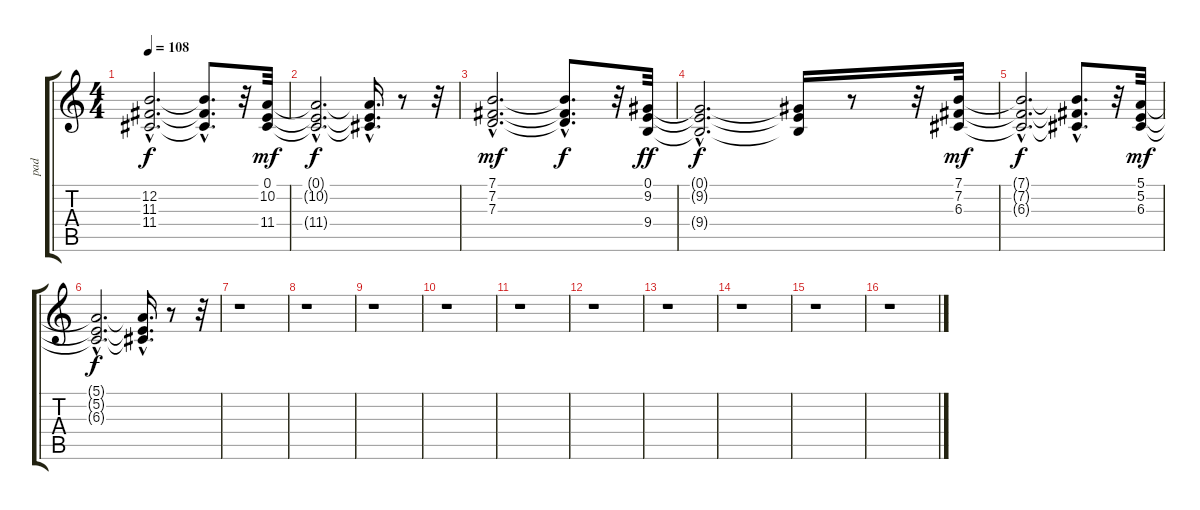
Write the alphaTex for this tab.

\track ("pad" "pad") {instrument pad2warm}
\staff {score tabs}
\tuning (E4 B3 G3 D3 A2 E2) {hide}
\ts (4 4)
\tempo 108
\clef g2
\ks c
(12.2{hac t} 11.3{hac t} 11.4{hac t}).2{d dy f} (12.2{t} 11.3{hac t} 11.4{hac t}).8{d} r.32 (0.1 10.2 11.4).32{dy mf} |
(0.1{hac t} 10.2{hac t} 11.4{hac t}).2{d dy f} (0.1{hac t} 10.2{hac t} 11.4{hac t}).16{d} r.8 r.32 |
(7.1{hac} 7.2{hac} 7.3{hac}).2{d dy mf volume 14 instrument pad2warm} (7.1{hac t} 7.2{t} 7.3{t}).8{d dy f} r.32 (0.1 9.2 9.4).32{dy ff} |
(0.1{hac t} 9.2{hac t} 9.4{hac t}).2{d dy f} (0.1{t} 9.2{t} 9.4{t}).16 r.8 r.32 (7.1 7.2 6.3).32{dy mf} |
(7.1{hac t} 7.2{hac t} 6.3{hac t}).2{d dy f} (7.1{t} 7.2{hac t} 6.3{hac t}).8{d} r.32 (5.1 5.2 6.3).32{dy mf} |
(5.1{hac t} 5.2{hac t} 6.3{hac t}).2{d dy f} (5.1{hac t} 5.2{hac t} 6.3{hac t}).16{d} r.8 r.32 |
r.1 |
r.1 |
r.1 |
r.1 |
r.1 |
r.1 |
r.1 |
r.1 |
r.1 |
r.1
